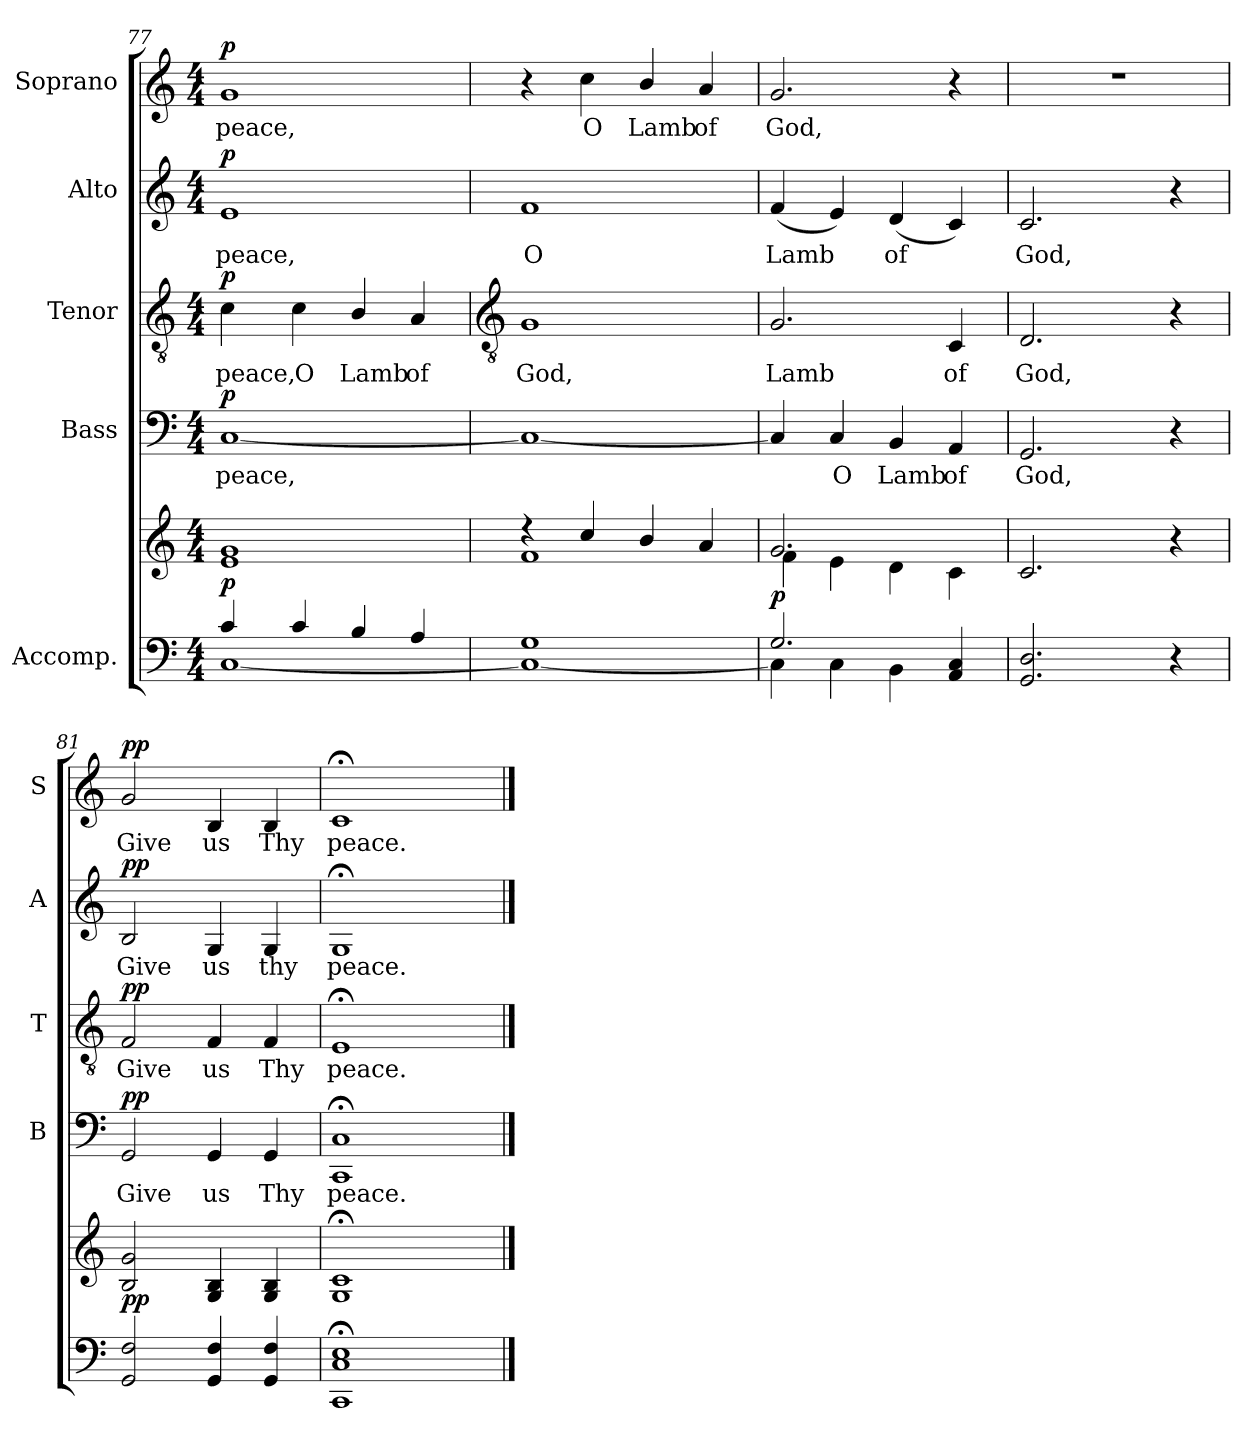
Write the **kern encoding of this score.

**kern	**kern	**dynam	**kern	**text	**dynam	**kern	**text	**dynam	**kern	**text	**dynam	**kern	**text	**dynam
*part5	*part5	*part5	*part4	*part4	*part4	*part3	*part3	*part3	*part2	*part2	*part2	*part1	*part1	*part1
*staff6	*staff5	*staff5/6	*staff4	*staff4	*staff4	*staff3	*staff3	*staff3	*staff2	*staff2	*staff2	*staff1	*staff1	*staff1
*I"Accomp.	*	*	*I"Bass	*	*	*I"Tenor	*	*	*I"Alto	*	*	*I"Soprano	*	*
*	*	*	*I'B	*	*	*I'T	*	*	*I'A	*	*	*I'S	*	*
*clefF4	*clefG2	*	*clefF4	*	*	*clefGv2	*	*	*clefG2	*	*	*clefG2	*	*
*k[]	*k[]	*	*k[]	*	*	*k[]	*	*	*k[]	*	*	*k[]	*	*
*C:	*C:	*	*C:	*	*	*C:	*	*	*C:	*	*	*C:	*	*
*M4/4	*M4/4	*	*M4/4	*	*	*M4/4	*	*	*M4/4	*	*	*M4/4	*	*
=77	=77	=77	=77	=77	=77	=77	=77	=77	=77	=77	=77	=77	=77	=77
*^	*^	*	*	*	*	*	*	*	*	*	*	*	*	*
!	!	!	!	!LO:DY:a=2	!	!LO:LY:b	!LO:DY:b	!	!LO:LY:b	!LO:DY:b	!	!LO:LY:b	!LO:DY:b	!	!LO:LY:b	!LO:DY:b
4c/	[1C\	1e 1g	2ryy	p	[1C	peace,	p	4c	peace,	p	1e	peace,	p	1g	peace,	p
!	!	!	!	!	!	!	!	!	!LO:LY:b	!	!	!	!	!	!	!
4c/	.	.	.	.	.	.	.	4c	O	.	.	.	.	.	.	.
!	!	!	!	!	!	!	!	!	!LO:LY:b	!	!	!	!	!	!	!
4B/	.	.	2ryy	.	.	.	.	4B/	Lamb	.	.	.	.	.	.	.
!	!	!	!	!	!	!	!	!	!LO:LY:b	!	!	!	!	!	!	!
4A/	.	.	.	.	.	.	.	4A	of	.	.	.	.	.	.	.
!!LO:LB:g=z
=78	=78	=78	=78	=78	=78	=78	=78	=78	=78	=78	=78	=78	=78	=78	=78	=78
*	*	*	*	*	*	*	*	*clefGv2	*	*	*	*	*	*	*	*
!	!	!	!	!	!	!	!	!	!LO:LY:b	!	!	!LO:LY:b	!	!	!	!
1G	1C\_	4r	1f\	.	1C_	.	.	1G	God,	.	1f	O	.	4r	.	.
!	!	!	!	!	!	!	!	!	!	!	!	!	!	!	!LO:LY:b	!
.	.	4cc/	.	.	.	.	.	.	.	.	.	.	.	4cc	O	.
!	!	!	!	!	!	!	!	!	!	!	!	!	!	!	!LO:LY:b	!
.	.	4b/	.	.	.	.	.	.	.	.	.	.	.	4b/	Lamb	.
!	!	!	!	!	!	!	!	!	!	!	!	!	!	!	!LO:LY:b	!
.	.	4a/	.	.	.	.	.	.	.	.	.	.	.	4a	of	.
=79	=79	=79	=79	=79	=79	=79	=79	=79	=79	=79	=79	=79	=79	=79	=79	=79
!	!	!	!	!LO:DY:a=2	!	!	!	!	!LO:LY:b	!	!	!LO:LY:b	!	!	!LO:LY:b	!
2.G/	4C\]	2.g	4f\	p	4C]	.	.	2.G	Lamb	.	(<4f	Lamb	.	2.g	God,	.
!	!	!	!	!	!	!LO:LY:b	!	!	!	!	!	!	!	!	!	!
.	4C\	.	4e\	.	4C	O	.	.	.	.	4e)	.	.	.	.	.
!	!	!	!	!	!	!LO:LY:b	!	!	!	!	!	!LO:LY:b	!	!	!	!
.	4BB	.	4d\	.	4BB	Lamb	.	.	.	.	(<4d	of	.	.	.	.
!	!	!	!	!	!	!LO:LY:b	!	!	!LO:LY:b	!	!	!	!	!	!	!
4AA 4C	4ryy	4ryy	4c\	.	4AA	of	.	4C	of	.	4c)	.	.	4r	.	.
=80	=80	=80	=80	=80	=80	=80	=80	=80	=80	=80	=80	=80	=80	=80	=80	=80
!	!	!	!	!	!	!LO:LY:b	!	!	!LO:LY:b	!	!	!LO:LY:b	!	!	!	!
2.GG 2.D	2ryy	2.c	2ryy	.	2.GG	God,	.	2.D	God,	.	2.c	God,	.	1r	.	.
.	2ryy	.	2ryy	.	.	.	.	.	.	.	.	.	.	.	.	.
4r	.	4r	.	.	4r	.	.	4r	.	.	4r	.	.	.	.	.
=81	=81	=81	=81	=81	=81	=81	=81	=81	=81	=81	=81	=81	=81	=81	=81	=81
!	!	!	!	!LO:DY:a=2	!	!LO:LY:b	!LO:DY:b	!	!LO:LY:b	!LO:DY:b	!	!LO:LY:b	!LO:DY:b	!	!LO:LY:b	!LO:DY:b
2GG 2F	2ryy	2B 2g	2ryy	pp	2GG	Give	pp	2F	Give	pp	2B	Give	pp	2g	Give	pp
!	!	!	!	!	!	!LO:LY:b	!	!	!LO:LY:b	!	!	!LO:LY:b	!	!	!LO:LY:b	!
4GG 4F	2ryy	4G 4B	2ryy	.	4GG	us	.	4F	us	.	4G	us	.	4B	us	.
!	!	!	!	!	!	!LO:LY:b	!	!	!LO:LY:b	!	!	!LO:LY:b	!	!	!LO:LY:b	!
4GG 4F	.	4G 4B	.	.	4GG	Thy	.	4F	Thy	.	4G	thy	.	4B	Thy	.
=82	=82	=82	=82	=82	=82	=82	=82	=82	=82	=82	=82	=82	=82	=82	=82	=82
!	!	!	!	!	!	!LO:LY:b	!	!	!LO:LY:b	!	!	!LO:LY:b	!	!	!LO:LY:b	!
1CC;< 1C;< 1E;<	2ryy	1G;< 1c;<	2ryy	.	1CC;< 1C;<	peace.	.	1E;<	peace.	.	1G;<	peace.	.	1c;<	peace.	.
.	2ryy	.	2ryy	.	.	.	.	.	.	.	.	.	.	.	.	.
*v	*v	*	*	*	*	*	*	*	*	*	*	*	*	*	*	*
*	*v	*v	*	*	*	*	*	*	*	*	*	*	*	*	*
==	==	==	==	==	==	==	==	==	==	==	==	==	==	==
*-	*-	*-	*-	*-	*-	*-	*-	*-	*-	*-	*-	*-	*-	*-
